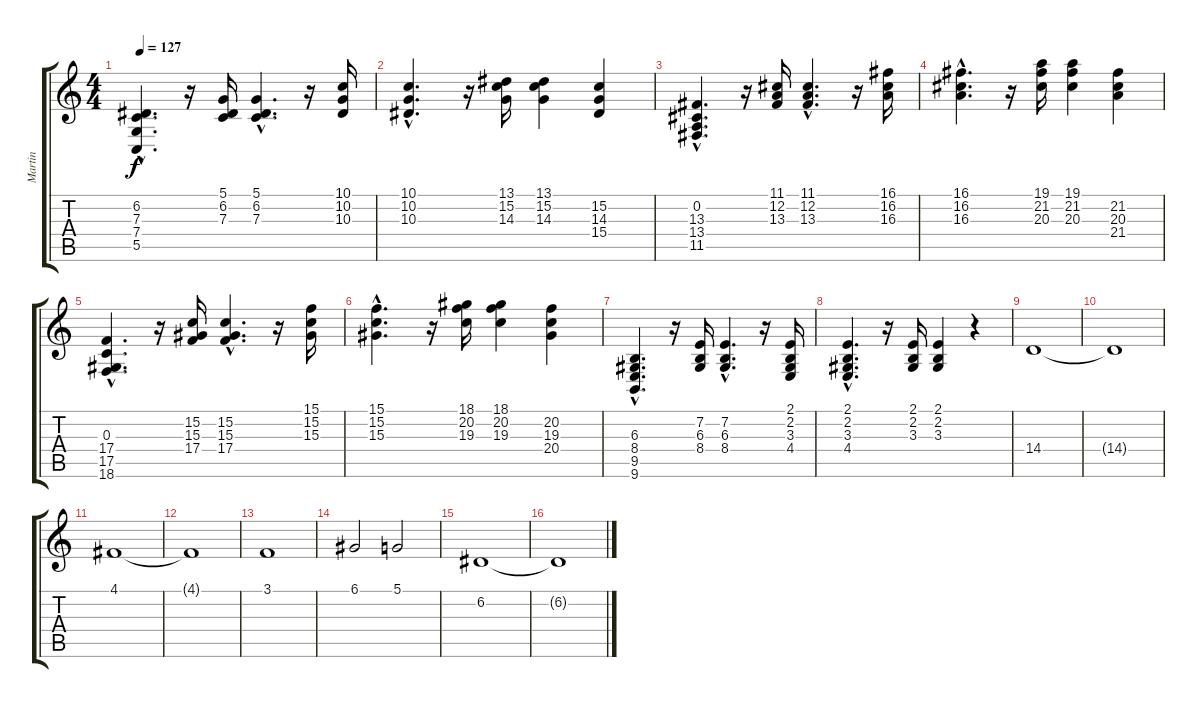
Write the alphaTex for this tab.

\track ("Martin" "Martin") {instrument choiraahs}
\staff {score tabs}
\tuning (D4 A3 F3 C3 G2 D2) {hide}
\ts (4 4)
\tempo 127
\clef g2
\ks c
(6.2{hac} 7.3{hac} 7.4{hac} 5.5{hac}).4{d dy f instrument acousticgrandpiano} r.16 (5.1 6.2 7.3).16 (5.1{hac} 6.2{hac} 7.3{hac}).4{d} r.16 (10.1 10.2 10.3).16 |
(10.1{hac} 10.2{hac} 10.3{hac}).4{d} r.16 (13.1 15.2 14.3).16 (13.1 15.2 14.3).4 (15.2 14.3 15.4).4 |
(0.2{hac} 13.3{hac} 13.4{hac} 11.5{hac}).4{d} r.16 (11.1 12.2 13.3).16 (11.1{hac} 12.2{hac} 13.3{hac}).4{d} r.16 (16.1 16.2 16.3).16 |
(16.1{hac} 16.2{hac} 16.3{hac}).4{d} r.16 (19.1 21.2 20.3).16 (19.1 21.2 20.3).4 (21.2 20.3 21.4).4 |
(0.3{hac} 17.4{hac} 17.5{hac} 18.6{hac}).4{d} r.16 (15.2 15.3 17.4).16 (15.2{hac} 15.3{hac} 17.4{hac}).4{d} r.16 (15.1 15.2 15.3).16 |
(15.1{hac} 15.2{hac} 15.3{hac}).4{d} r.16 (18.1 20.2 19.3).16 (18.1 20.2 19.3).4 (20.2 19.3 20.4).4 |
(6.3{hac} 8.4{hac} 9.5{hac} 9.6{hac}).4{d} r.16 (7.2 6.3 8.4).16 (7.2{hac} 6.3{hac} 8.4{hac}).4{d} r.16 (2.1 2.2 3.3 4.4).16 |
(2.1{hac} 2.2{hac} 3.3{hac} 4.4{hac}).4{d} r.16 (2.1 2.2 3.3).16 (2.1 2.2 3.3).4 r.4 |
14.4.1{volume 14 instrument choiraahs} |
14.4{t}.1 |
4.1.1 |
4.1{t}.1 |
3.1.1 |
6.1.2 5.1.2 |
6.2.1 |
6.2{t}.1
